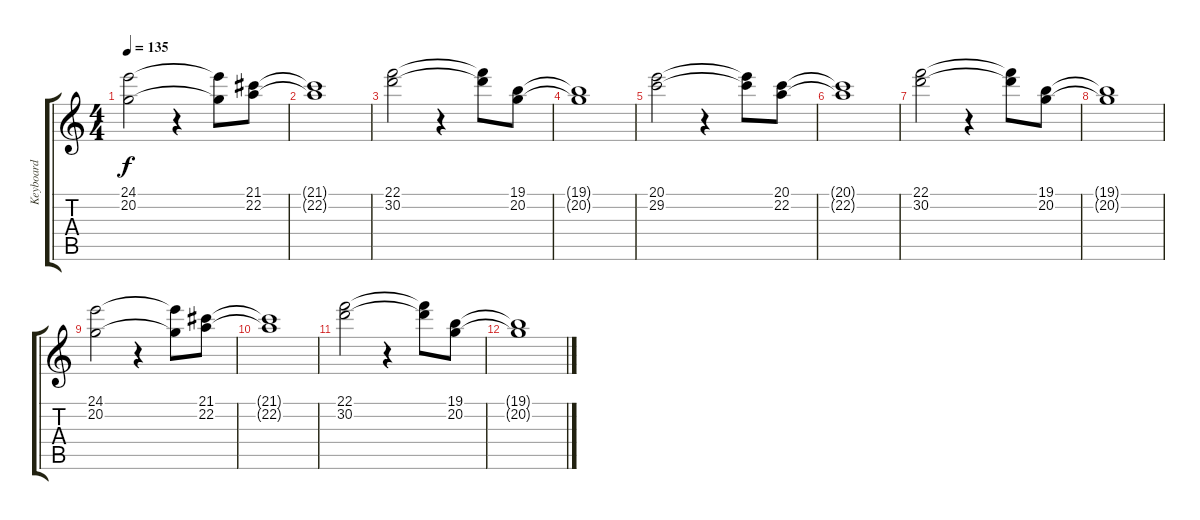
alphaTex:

\track ("Keyboard" "Keyboard") {instrument vibraphone}
\staff {score tabs}
\tuning (E4 B3 G3 D3 A2 E2) {hide}
\ts (4 4)
\tempo 135
\clef g2
\ks c
(24.1 20.2).2{dy f} r.4 (24.1{t} 20.2{t}).8 (21.1 22.2).8 |
(21.1{t} 22.2{t}).1 |
(22.1 30.2).2 r.4 (22.1{t} 30.2{t}).8 (19.1 20.2).8 |
(19.1{t} 20.2{t}).1 |
(20.1 29.2).2 r.4 (20.1{t} 29.2{t}).8 (20.1 22.2).8 |
(20.1{t} 22.2{t}).1 |
(22.1 30.2).2 r.4 (22.1{t} 30.2{t}).8 (19.1 20.2).8 |
(19.1{t} 20.2{t}).1 |
(24.1 20.2).2 r.4 (24.1{t} 20.2{t}).8 (21.1 22.2).8 |
(21.1{t} 22.2{t}).1 |
(22.1 30.2).2 r.4 (22.1{t} 30.2{t}).8 (19.1 20.2).8 |
(19.1{t} 20.2{t}).1
